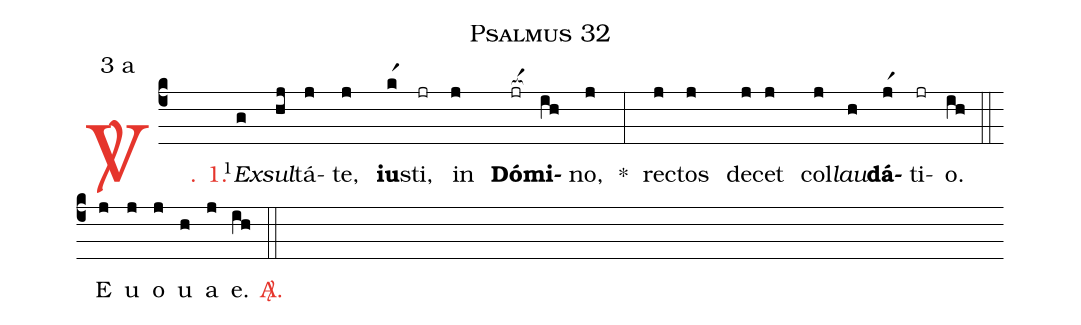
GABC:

name: Psalmus 32;
mode: 3;
mode-differentia: a;
%%
(c4)

<c><sp>V/</sp>. 1.</c>() <v>\VSup{1}</v><i>Ex</i>(g)<i>sul</i>(hj)tá(j)te,(j) <b>iu</b>(kr1)sti,(jr) in(j) <nlba><b>Dó</b>(jr[ocba:1{])<b>mi</b></nlba>(ih[ocba:0}])no,(j) *(:) rec(j)tos(j) de(j)cet(j) col(j)<i>lau</i>(h)<b>dá</b>(jr1)ti(jr)o.(ih)

(::)

<eu>E(j) u(j) o(j) u(h) a(j) e.</eu>(ih)

<c><sp>A/</sp>.</c>(::)
